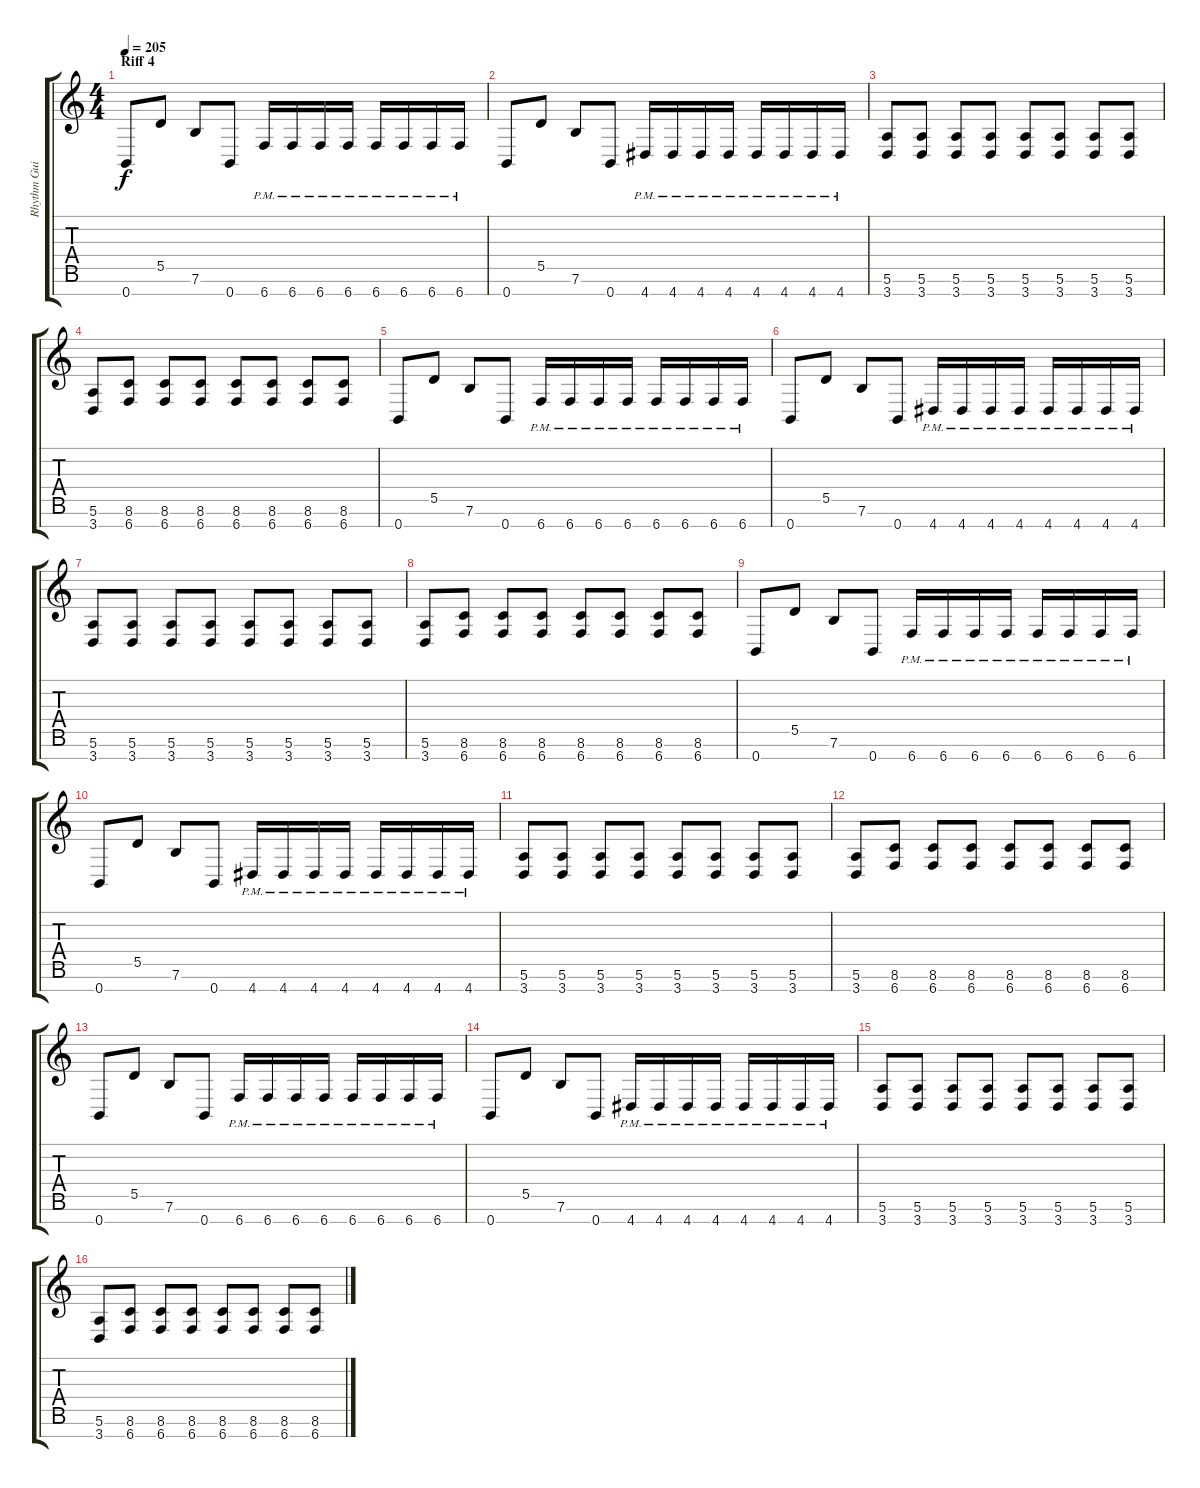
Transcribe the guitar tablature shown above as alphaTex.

\track ("Rhythm Guitar R" "Rhythm Gui") {instrument distortionguitar}
\staff {score tabs}
\tuning (E4 B3 G3 D3 A2 E2 B1) {hide}
\ts (4 4)
\section ("" "Riff 4")
\tempo 205
\clef g2
\ks c
0.7.8{dy f} 5.5.8 7.6.8 0.7.8 6.7{pm}.16 6.7{pm}.16 6.7{pm}.16 6.7{pm}.16 6.7{pm}.16 6.7{pm}.16 6.7{pm}.16 6.7{pm}.16 |
0.7.8 5.5.8 7.6.8 0.7.8 4.7{pm}.16 4.7{pm}.16 4.7{pm}.16 4.7{pm}.16 4.7{pm}.16 4.7{pm}.16 4.7{pm}.16 4.7{pm}.16 |
(5.6 3.7).8 (5.6 3.7).8 (5.6 3.7).8 (5.6 3.7).8 (5.6 3.7).8 (5.6 3.7).8 (5.6 3.7).8 (5.6 3.7).8 |
(5.6 3.7).8 (8.6 6.7).8 (8.6 6.7).8 (8.6 6.7).8 (8.6 6.7).8 (8.6 6.7).8 (8.6 6.7).8 (8.6 6.7).8 |
0.7.8 5.5.8 7.6.8 0.7.8 6.7{pm}.16 6.7{pm}.16 6.7{pm}.16 6.7{pm}.16 6.7{pm}.16 6.7{pm}.16 6.7{pm}.16 6.7{pm}.16 |
0.7.8 5.5.8 7.6.8 0.7.8 4.7{pm}.16 4.7{pm}.16 4.7{pm}.16 4.7{pm}.16 4.7{pm}.16 4.7{pm}.16 4.7{pm}.16 4.7{pm}.16 |
(5.6 3.7).8 (5.6 3.7).8 (5.6 3.7).8 (5.6 3.7).8 (5.6 3.7).8 (5.6 3.7).8 (5.6 3.7).8 (5.6 3.7).8 |
(5.6 3.7).8 (8.6 6.7).8 (8.6 6.7).8 (8.6 6.7).8 (8.6 6.7).8 (8.6 6.7).8 (8.6 6.7).8 (8.6 6.7).8 |
0.7.8 5.5.8 7.6.8 0.7.8 6.7{pm}.16 6.7{pm}.16 6.7{pm}.16 6.7{pm}.16 6.7{pm}.16 6.7{pm}.16 6.7{pm}.16 6.7{pm}.16 |
0.7.8 5.5.8 7.6.8 0.7.8 4.7{pm}.16 4.7{pm}.16 4.7{pm}.16 4.7{pm}.16 4.7{pm}.16 4.7{pm}.16 4.7{pm}.16 4.7{pm}.16 |
(5.6 3.7).8 (5.6 3.7).8 (5.6 3.7).8 (5.6 3.7).8 (5.6 3.7).8 (5.6 3.7).8 (5.6 3.7).8 (5.6 3.7).8 |
(5.6 3.7).8 (8.6 6.7).8 (8.6 6.7).8 (8.6 6.7).8 (8.6 6.7).8 (8.6 6.7).8 (8.6 6.7).8 (8.6 6.7).8 |
0.7.8 5.5.8 7.6.8 0.7.8 6.7{pm}.16 6.7{pm}.16 6.7{pm}.16 6.7{pm}.16 6.7{pm}.16 6.7{pm}.16 6.7{pm}.16 6.7{pm}.16 |
0.7.8 5.5.8 7.6.8 0.7.8 4.7{pm}.16 4.7{pm}.16 4.7{pm}.16 4.7{pm}.16 4.7{pm}.16 4.7{pm}.16 4.7{pm}.16 4.7{pm}.16 |
(5.6 3.7).8 (5.6 3.7).8 (5.6 3.7).8 (5.6 3.7).8 (5.6 3.7).8 (5.6 3.7).8 (5.6 3.7).8 (5.6 3.7).8 |
(5.6 3.7).8 (8.6 6.7).8 (8.6 6.7).8 (8.6 6.7).8 (8.6 6.7).8 (8.6 6.7).8 (8.6 6.7).8 (8.6 6.7).8
